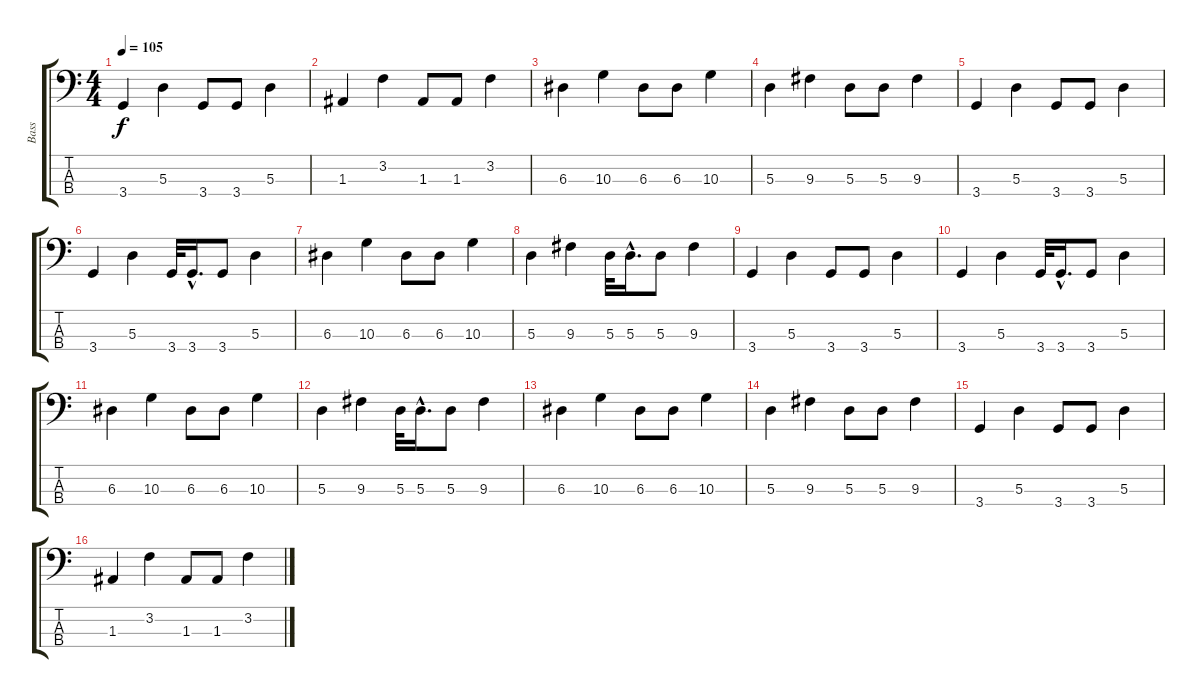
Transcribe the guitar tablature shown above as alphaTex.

\track ("Bass" "Bass") {instrument electricbassfinger}
\staff {score tabs}
\tuning (G2 D2 A1 E1) {hide}
\ts (4 4)
\tempo 105
\clef f4
\ks c
3.4.4{dy f} 5.3.4 3.4.8 3.4.8 5.3.4 |
1.3.4 3.2.4 1.3.8 1.3.8 3.2.4 |
6.3.4 10.3.4 6.3.8 6.3.8 10.3.4 |
5.3.4 9.3.4 5.3.8 5.3.8 9.3.4 |
3.4.4 5.3.4 3.4.8 3.4.8 5.3.4 |
3.4.4 5.3.4 3.4.32 3.4{hac}.16{d} 3.4.8 5.3.4 |
6.3.4 10.3.4 6.3.8 6.3.8 10.3.4 |
5.3.4 9.3.4 5.3.32 5.3{hac}.16{d} 5.3.8 9.3.4 |
3.4.4 5.3.4 3.4.8 3.4.8 5.3.4 |
3.4.4 5.3.4 3.4.32 3.4{hac}.16{d} 3.4.8 5.3.4 |
6.3.4 10.3.4 6.3.8 6.3.8 10.3.4 |
5.3.4 9.3.4 5.3.32 5.3{hac}.16{d} 5.3.8 9.3.4 |
6.3.4 10.3.4 6.3.8 6.3.8 10.3.4 |
5.3.4 9.3.4 5.3.8 5.3.8 9.3.4 |
3.4.4 5.3.4 3.4.8 3.4.8 5.3.4 |
1.3.4 3.2.4 1.3.8 1.3.8 3.2.4
